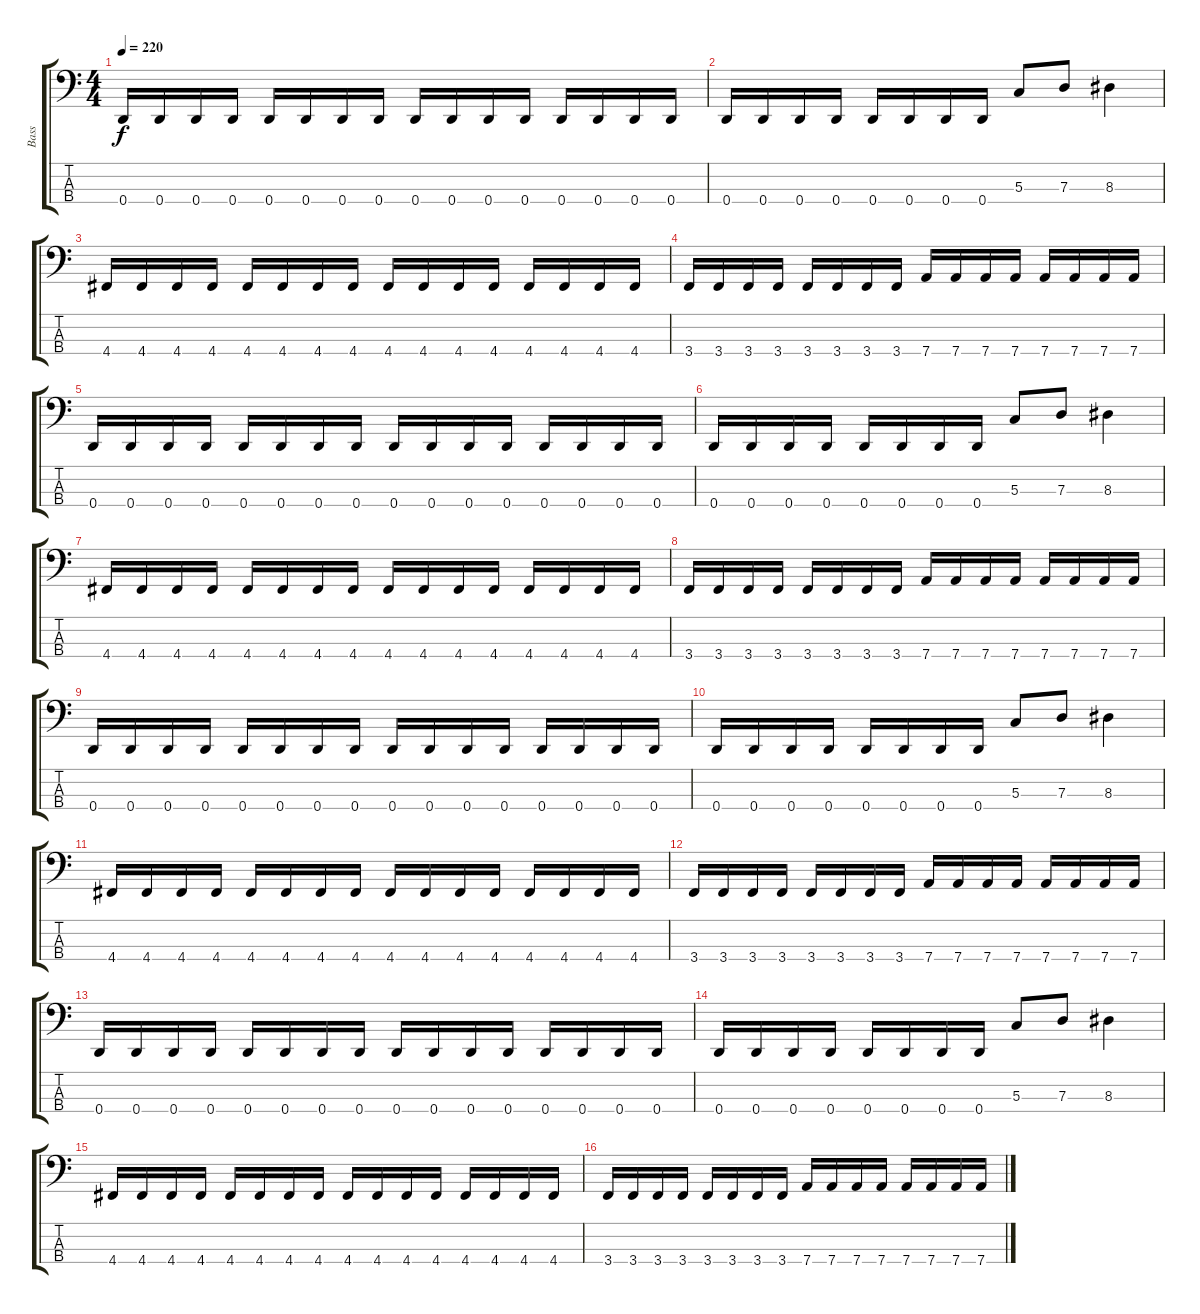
\track ("Bass" "Bass") {instrument electricbasspick}
\staff {score tabs}
\tuning (F2 C2 G1 D1) {hide}
\ts (4 4)
\tempo 220
\clef f4
\ks c
0.4.16{dy f} 0.4.16 0.4.16 0.4.16 0.4.16 0.4.16 0.4.16 0.4.16 0.4.16 0.4.16 0.4.16 0.4.16 0.4.16 0.4.16 0.4.16 0.4.16 |
0.4.16 0.4.16 0.4.16 0.4.16 0.4.16 0.4.16 0.4.16 0.4.16 5.3.8 7.3.8 8.3.4 |
4.4.16 4.4.16 4.4.16 4.4.16 4.4.16 4.4.16 4.4.16 4.4.16 4.4.16 4.4.16 4.4.16 4.4.16 4.4.16 4.4.16 4.4.16 4.4.16 |
3.4.16 3.4.16 3.4.16 3.4.16 3.4.16 3.4.16 3.4.16 3.4.16 7.4.16 7.4.16 7.4.16 7.4.16 7.4.16 7.4.16 7.4.16 7.4.16 |
0.4.16 0.4.16 0.4.16 0.4.16 0.4.16 0.4.16 0.4.16 0.4.16 0.4.16 0.4.16 0.4.16 0.4.16 0.4.16 0.4.16 0.4.16 0.4.16 |
0.4.16 0.4.16 0.4.16 0.4.16 0.4.16 0.4.16 0.4.16 0.4.16 5.3.8 7.3.8 8.3.4 |
4.4.16 4.4.16 4.4.16 4.4.16 4.4.16 4.4.16 4.4.16 4.4.16 4.4.16 4.4.16 4.4.16 4.4.16 4.4.16 4.4.16 4.4.16 4.4.16 |
3.4.16 3.4.16 3.4.16 3.4.16 3.4.16 3.4.16 3.4.16 3.4.16 7.4.16 7.4.16 7.4.16 7.4.16 7.4.16 7.4.16 7.4.16 7.4.16 |
0.4.16 0.4.16 0.4.16 0.4.16 0.4.16 0.4.16 0.4.16 0.4.16 0.4.16 0.4.16 0.4.16 0.4.16 0.4.16 0.4.16 0.4.16 0.4.16 |
0.4.16 0.4.16 0.4.16 0.4.16 0.4.16 0.4.16 0.4.16 0.4.16 5.3.8 7.3.8 8.3.4 |
4.4.16 4.4.16 4.4.16 4.4.16 4.4.16 4.4.16 4.4.16 4.4.16 4.4.16 4.4.16 4.4.16 4.4.16 4.4.16 4.4.16 4.4.16 4.4.16 |
3.4.16 3.4.16 3.4.16 3.4.16 3.4.16 3.4.16 3.4.16 3.4.16 7.4.16 7.4.16 7.4.16 7.4.16 7.4.16 7.4.16 7.4.16 7.4.16 |
0.4.16 0.4.16 0.4.16 0.4.16 0.4.16 0.4.16 0.4.16 0.4.16 0.4.16 0.4.16 0.4.16 0.4.16 0.4.16 0.4.16 0.4.16 0.4.16 |
0.4.16 0.4.16 0.4.16 0.4.16 0.4.16 0.4.16 0.4.16 0.4.16 5.3.8 7.3.8 8.3.4 |
4.4.16 4.4.16 4.4.16 4.4.16 4.4.16 4.4.16 4.4.16 4.4.16 4.4.16 4.4.16 4.4.16 4.4.16 4.4.16 4.4.16 4.4.16 4.4.16 |
3.4.16 3.4.16 3.4.16 3.4.16 3.4.16 3.4.16 3.4.16 3.4.16 7.4.16 7.4.16 7.4.16 7.4.16 7.4.16 7.4.16 7.4.16 7.4.16
